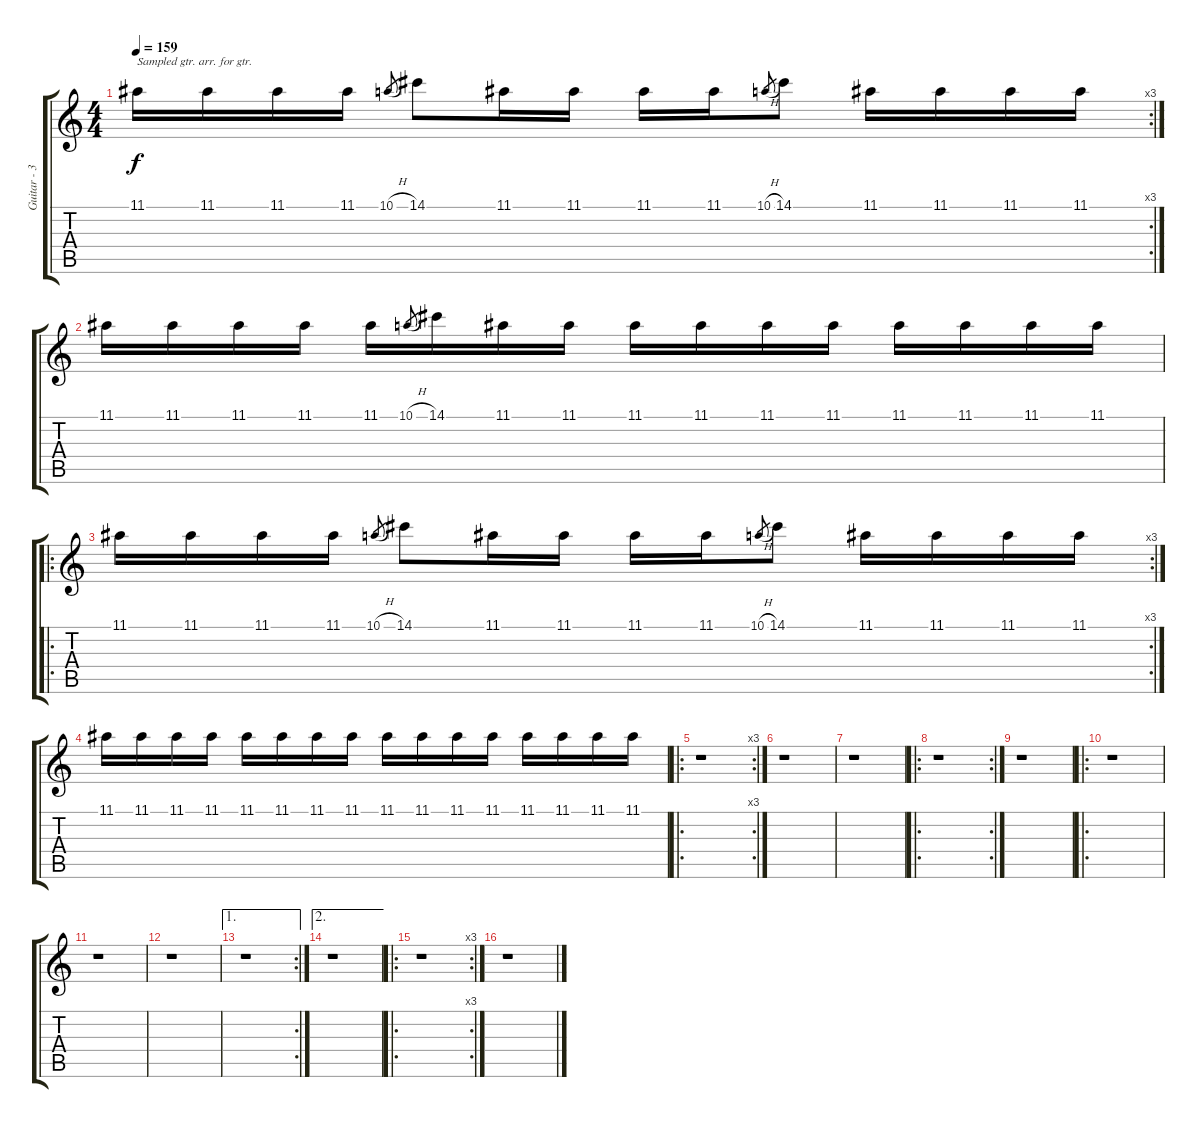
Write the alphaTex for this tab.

\track ("Guitar - 3" "Guitar - 3") {instrument distortionguitar}
\staff {score tabs}
\tuning (B3 G3 D3 A2 E2 B1) {hide}
\rc 3
\ts (4 4)
\tempo 159
\clef g2
\ks c
11.1.16{txt "Sampled gtr. arr. for gtr." dy f instrument distortionguitar} 11.1.16 11.1.16 11.1.16 10.1{h}.8{gr} 14.1.8 11.1.16 11.1.16 11.1.16 11.1.16 10.1{h}.8{gr} 14.1.8 11.1.16 11.1.16 11.1.16 11.1.16 |
11.1.16 11.1.16 11.1.16 11.1.16 11.1.16 10.1{h}.8{gr} 14.1.16 11.1.16 11.1.16 11.1.16 11.1.16 11.1.16 11.1.16 11.1.16 11.1.16 11.1.16 11.1.16 |
\ro
\rc 3
11.1.16 11.1.16 11.1.16 11.1.16 10.1{h}.8{gr} 14.1.8 11.1.16 11.1.16 11.1.16 11.1.16 10.1{h}.8{gr} 14.1.8 11.1.16 11.1.16 11.1.16 11.1.16 |
11.1.16 11.1.16 11.1.16 11.1.16 11.1.16 11.1.16 11.1.16 11.1.16 11.1.16 11.1.16 11.1.16 11.1.16 11.1.16 11.1.16 11.1.16 11.1.16 |
\ro
\rc 3
r.1 |
r.1 |
r.1 |
\ro
\rc 2
r.1 |
r.1 |
\ro
r.1 |
r.1 |
r.1 |
\ae 1
\rc 2
r.1 |
\ae 2
r.1 |
\ro
\rc 3
r.1 |
r.1
